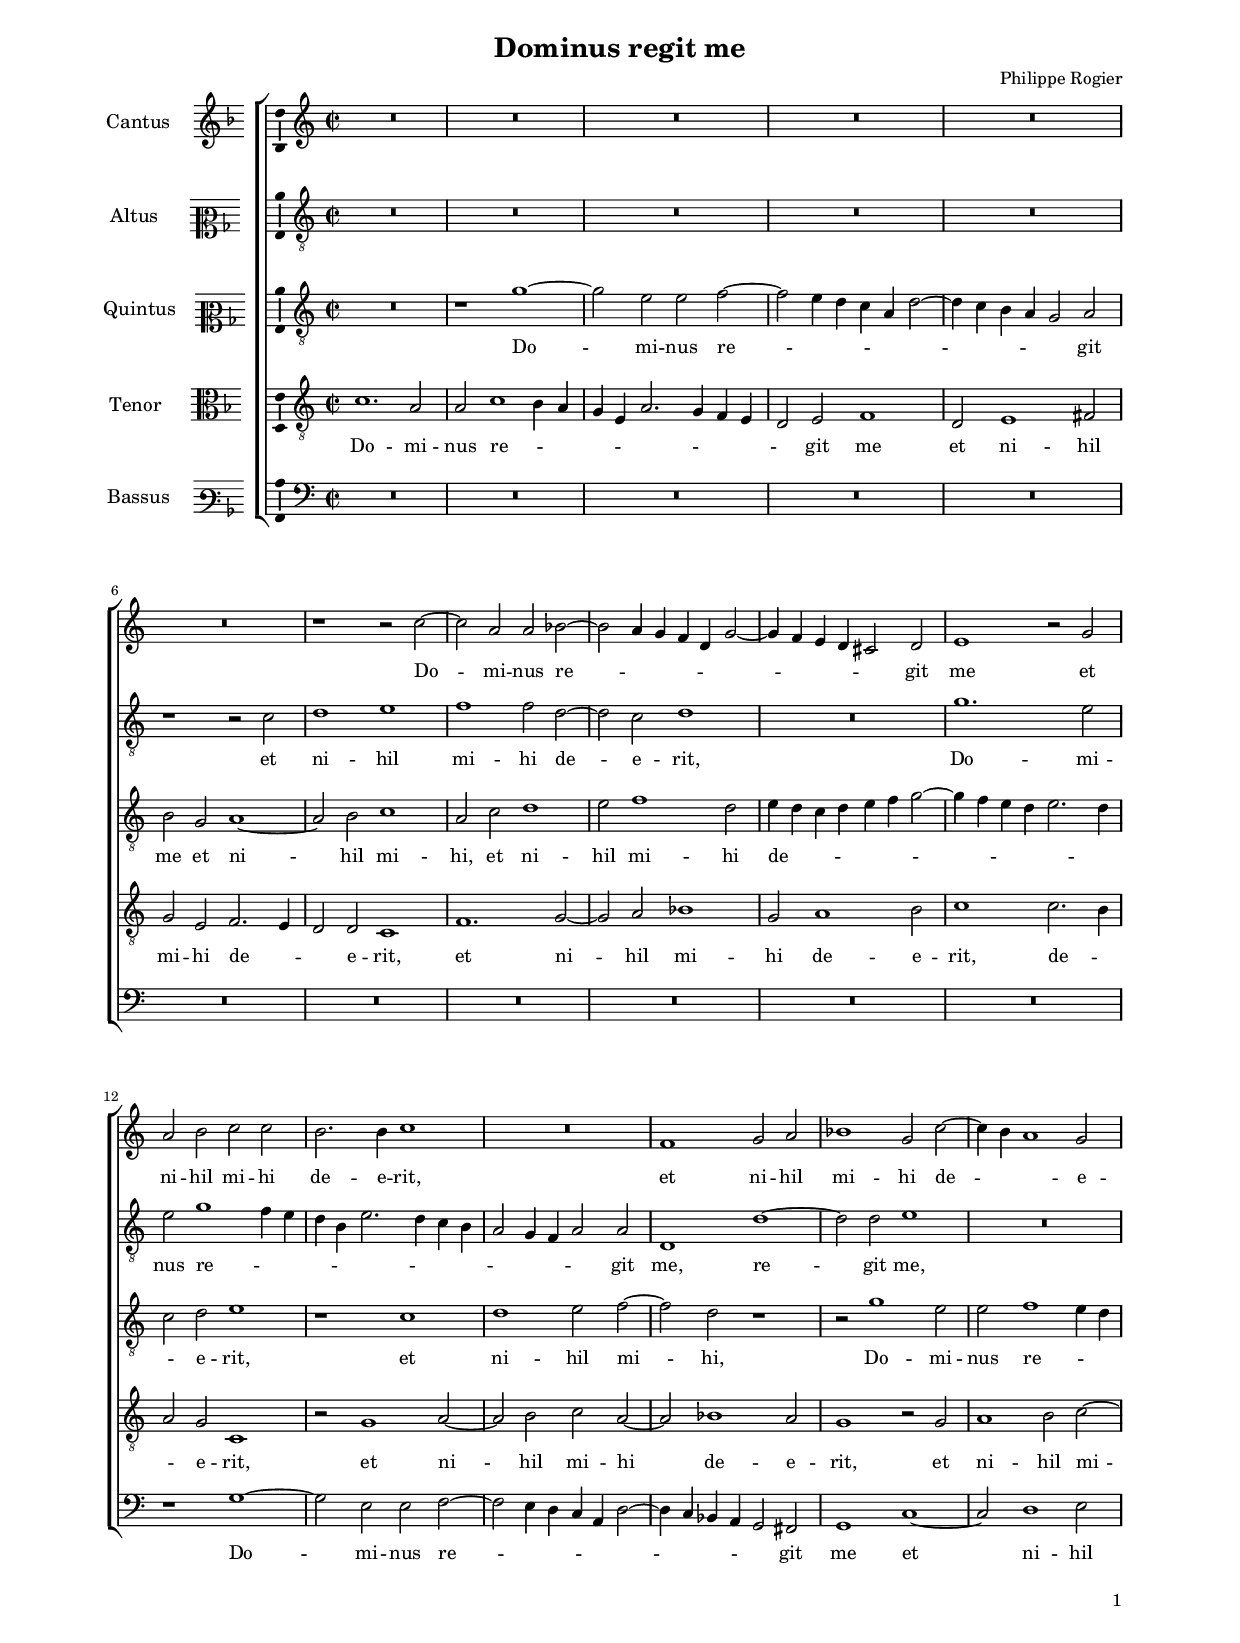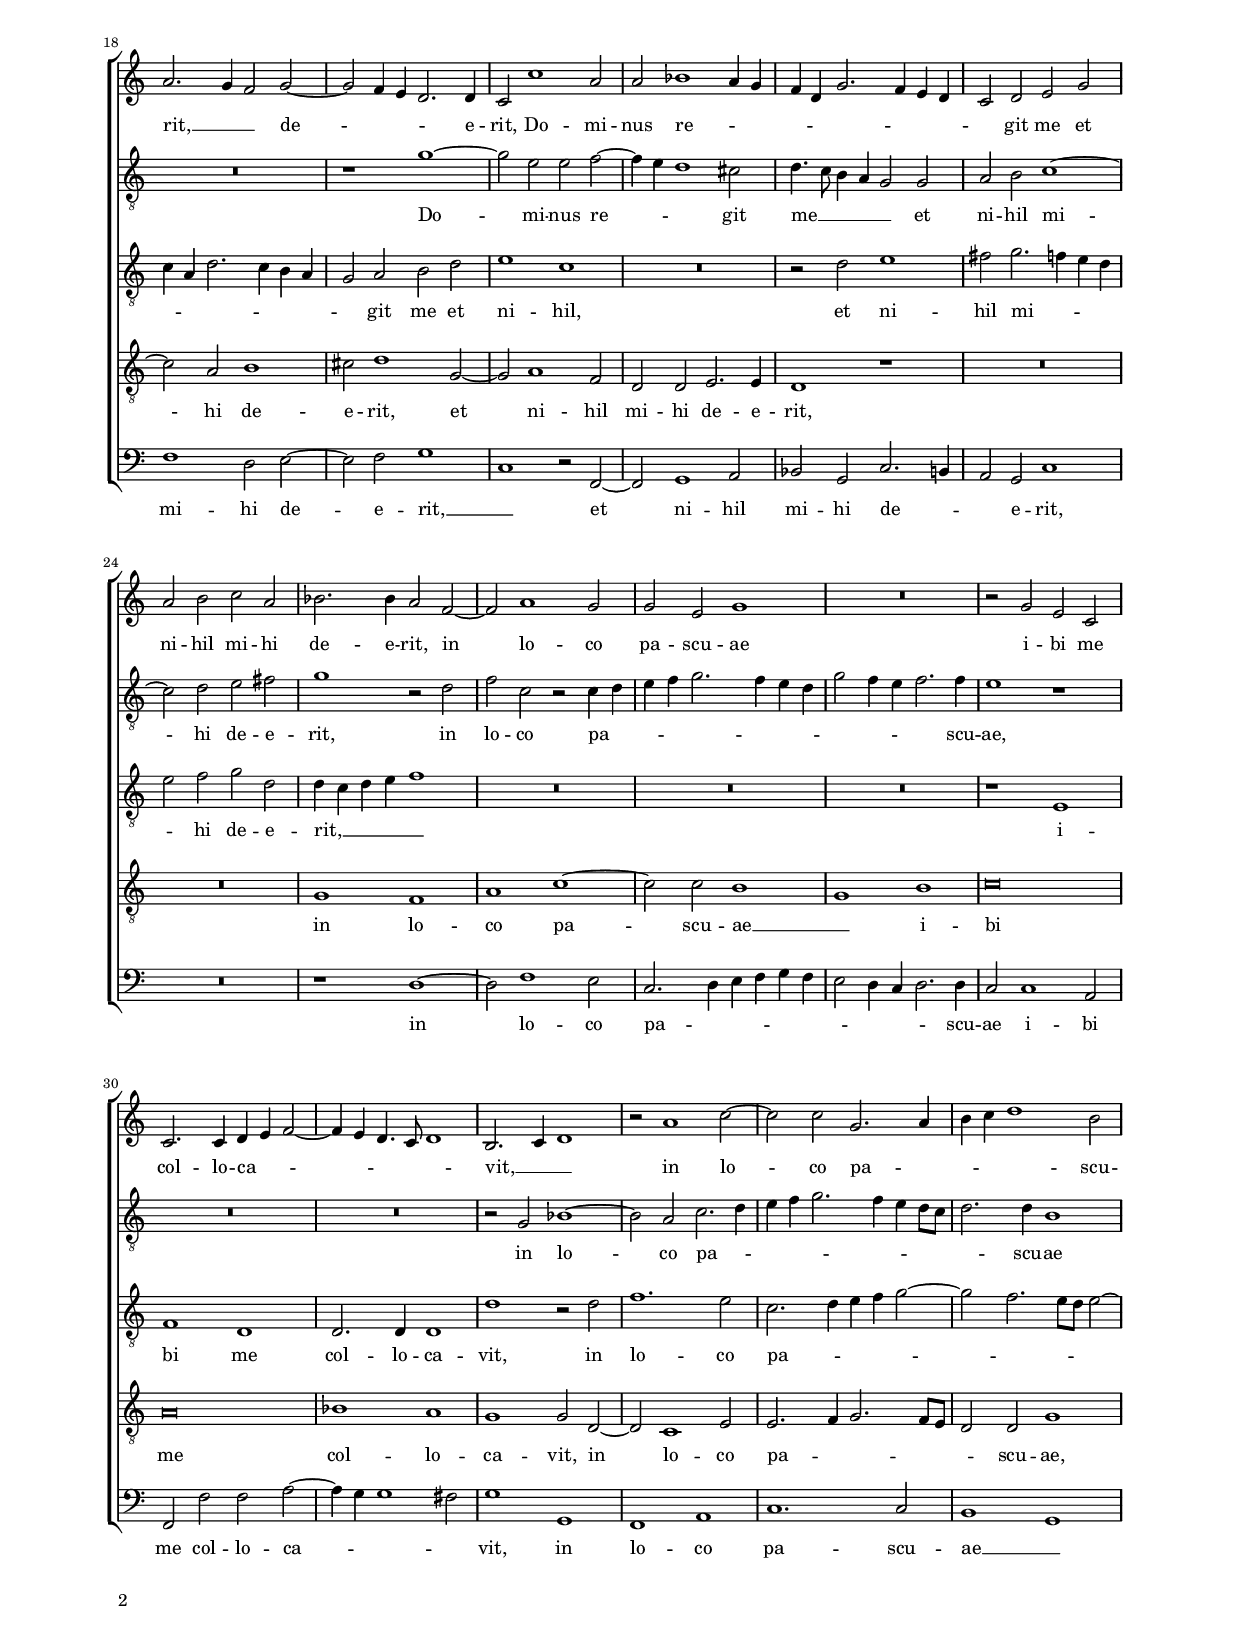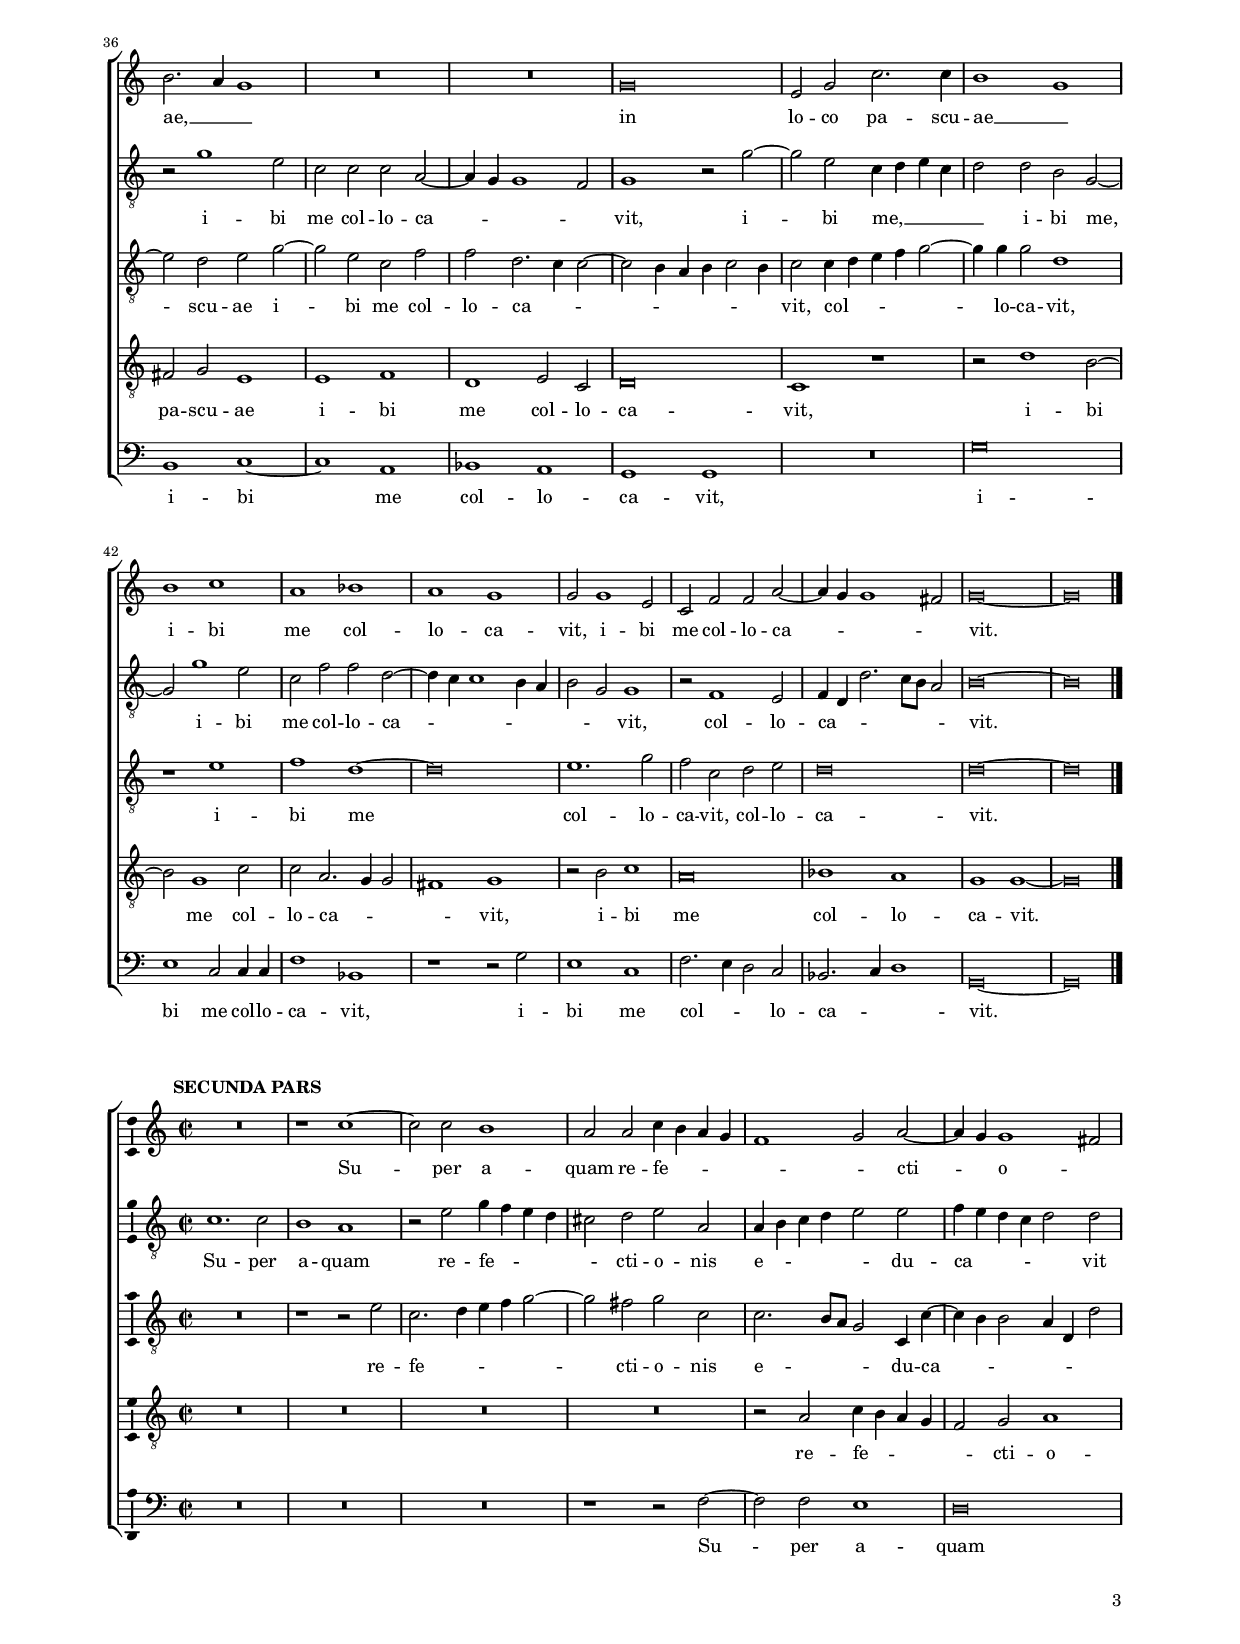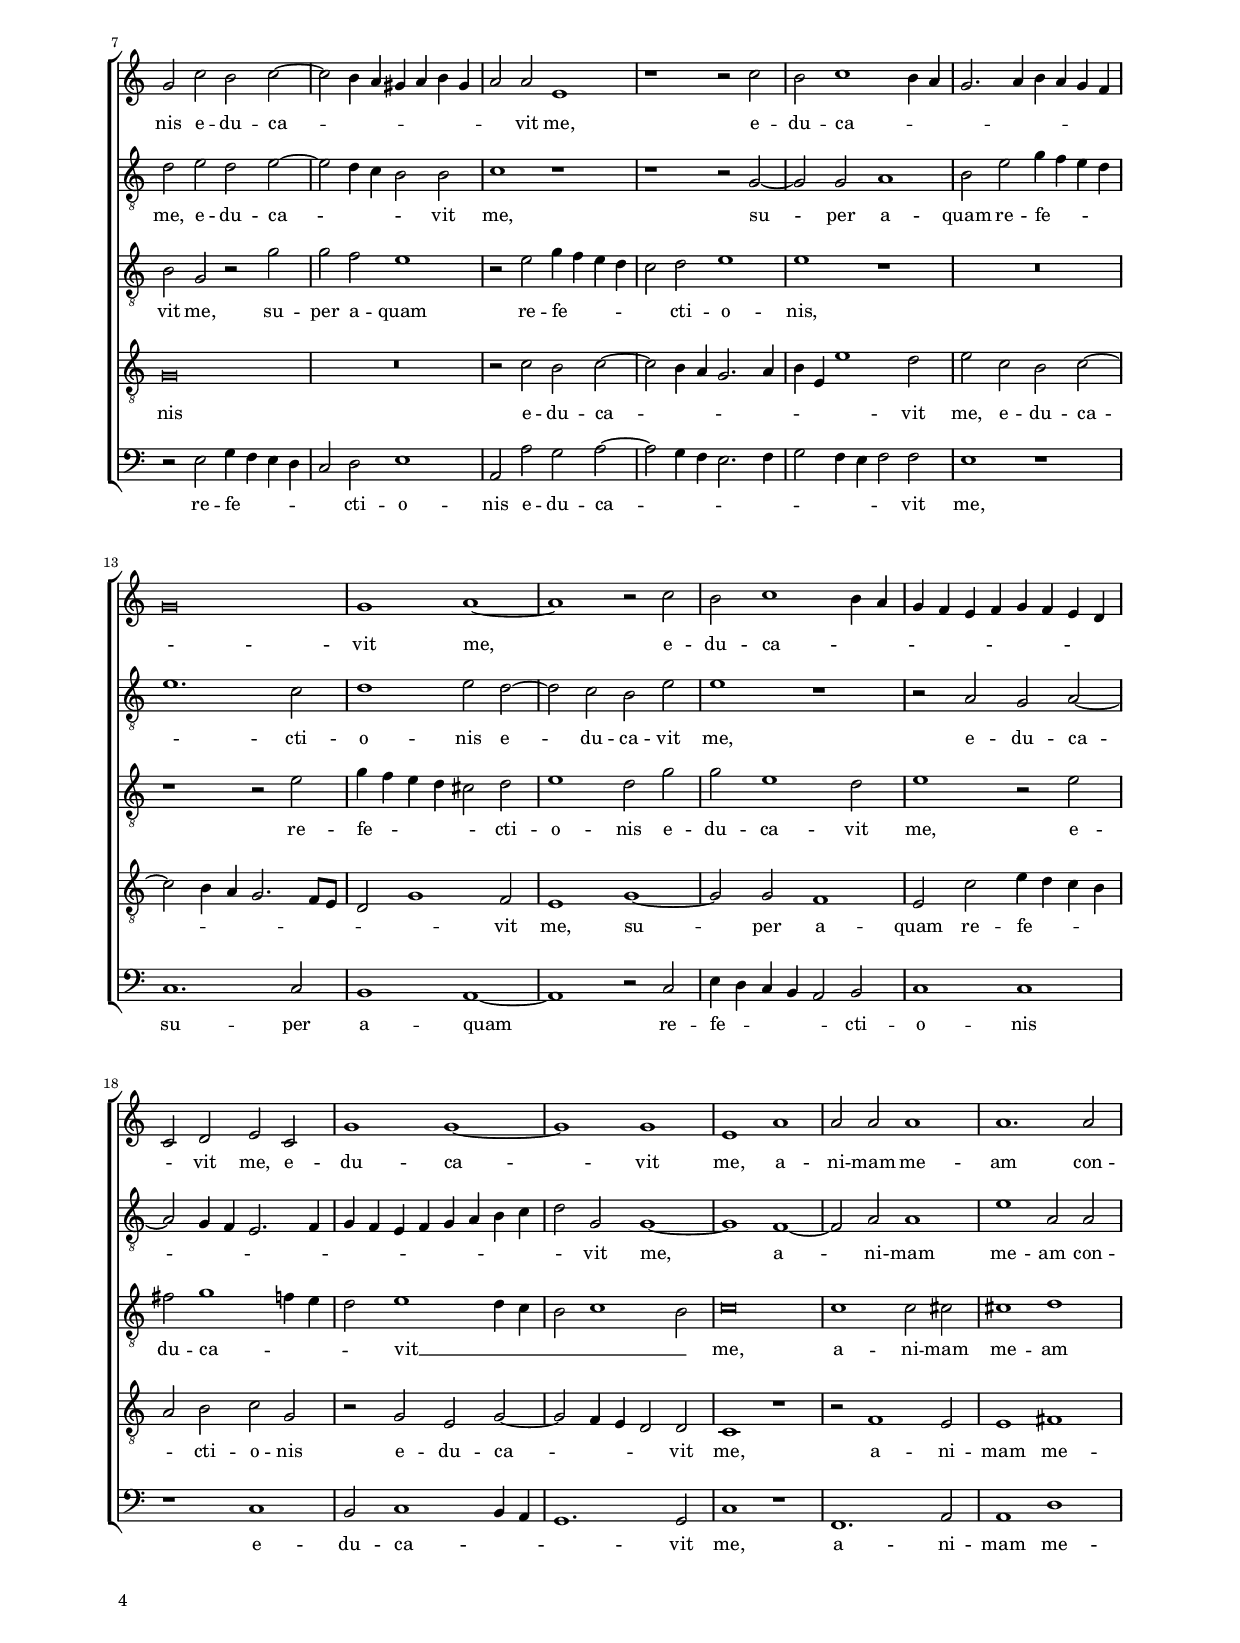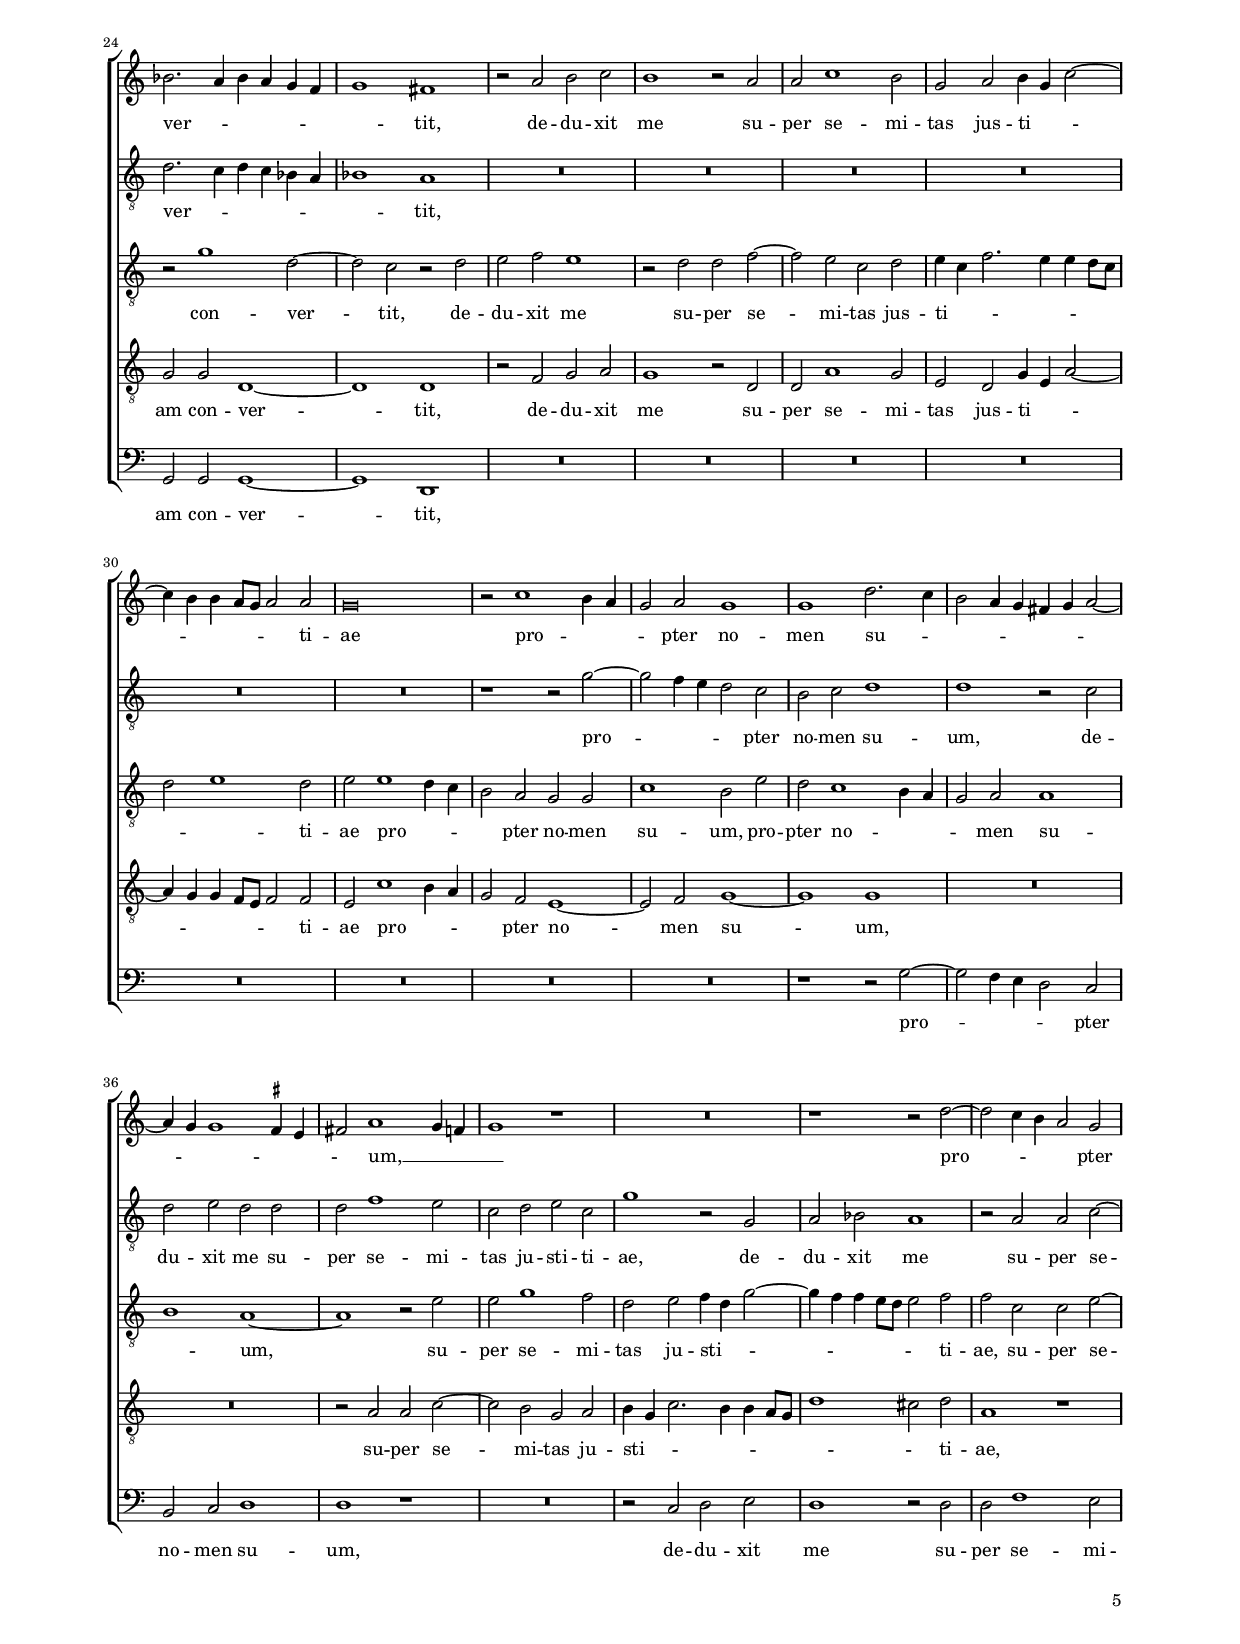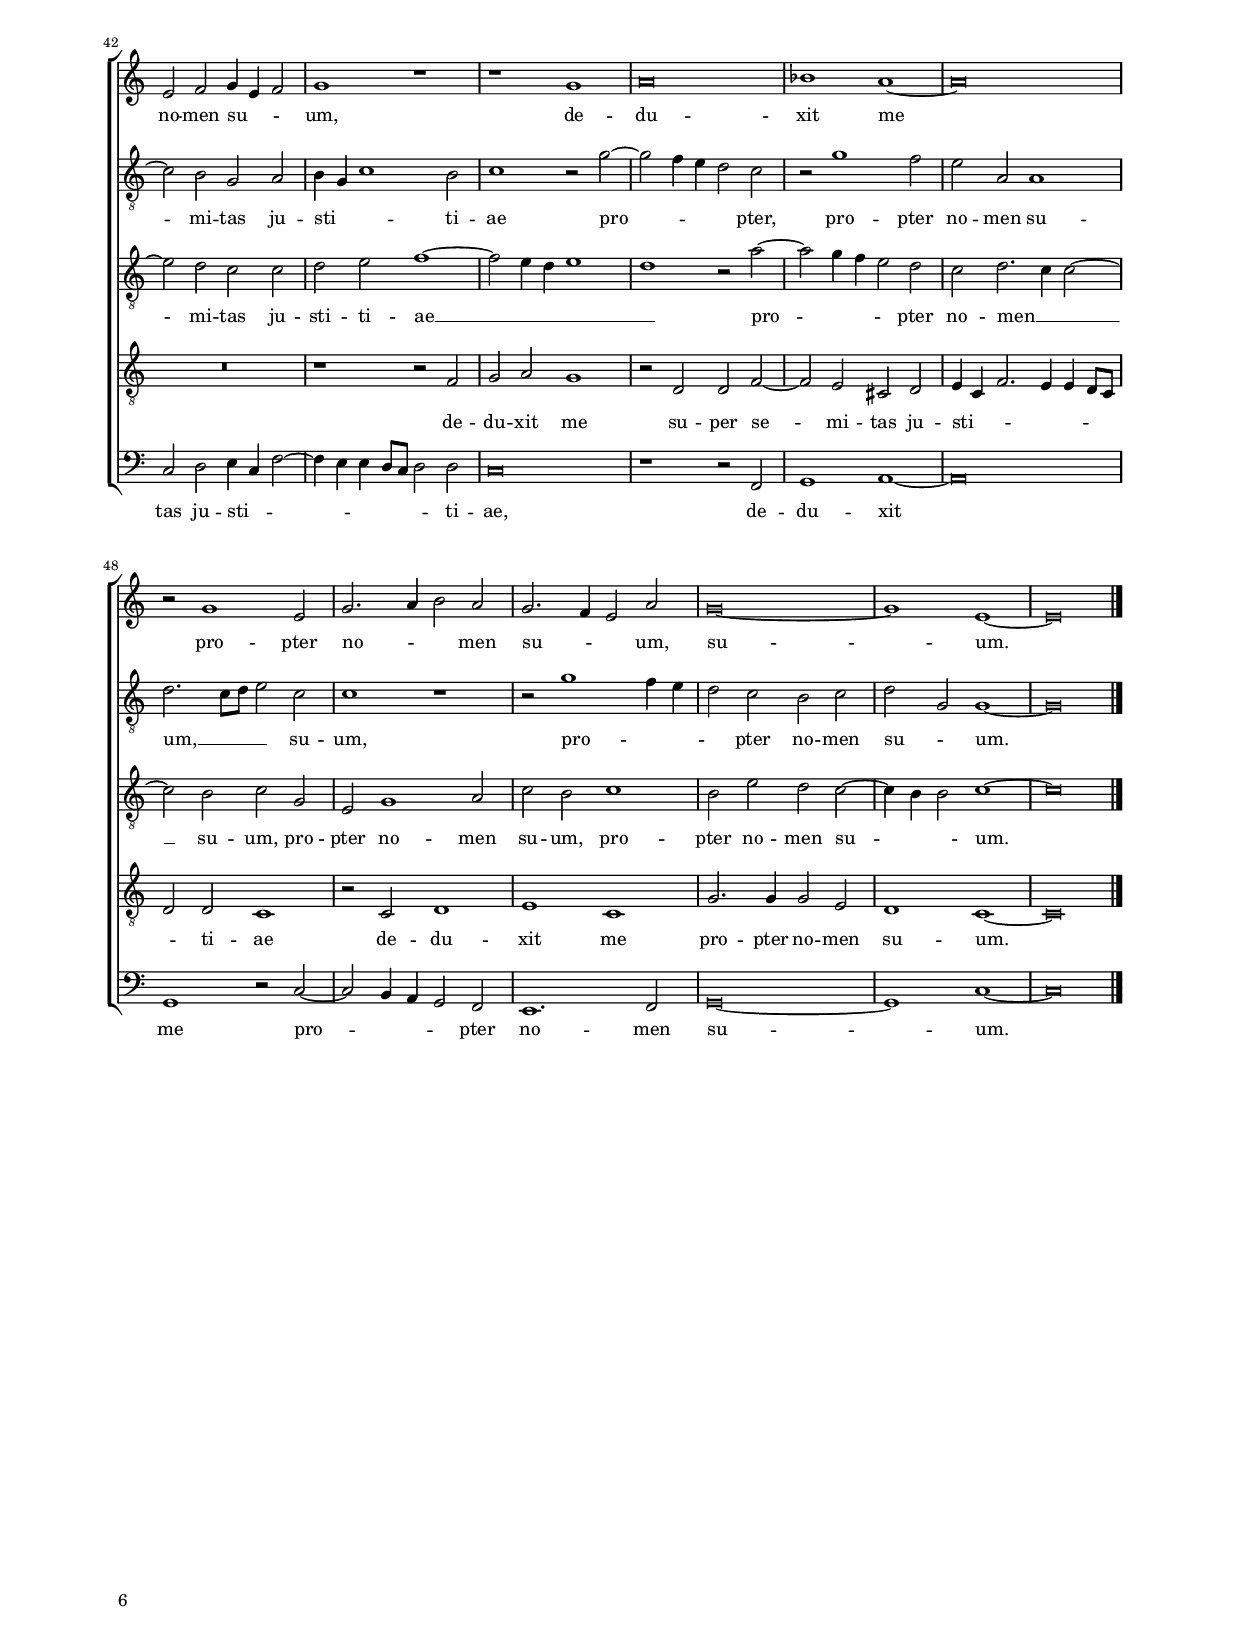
\header
{
  title="Dominus regit me"
  composer="Philippe Rogier"
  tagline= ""
}

\version "2.22.2"
\language deutsch
#(set-global-staff-size 15)
% #(set-default-paper-size "letter")
#(ly:set-option 'point-and-click #f)

	
	ficta = { \once \set suggestAccidentals = ##t }
	
	forget = #(define-music-function (music) (ly:music?) #{
		\accidentalStyle forget
		$music
		\accidentalStyle default
		#})
	
	   

\paper
	{
	top-margin = 1.8 \cm
	bottom-margin = 1.2 \cm
	left-margin = 2 \cm
	right-margin = 2 \cm
	ragged-bottom = ##f
	ragged-last-bottom = ##t
	print-page-number = ##f
	score-system-spacing = #'((basic-distance . 16) (minimum-distance . 14) (padding . 5) (strechability . 150))
	system-system-spacing = #'((basic-distance . 16) (minimum-distance . 14) (padding . 5) (strechability . 150))
    oddFooterMarkup=\markup   \fill-line { "" \fromproperty #'page:page-number-string }
    evenFooterMarkup=\markup  \fill-line { \fromproperty #'page:page-number-string "" }
    last-bottom-spacing = #'((basic-distance . 12) (minimum-distance . 7) (padding . 4))
%	systems-per-page = 3
%	page-count = 6
%	min-systems-per-page = 3
	}

global = {
    % \set Staff.autoBeaming = ##f
	\key f \major
	\time 2/2 \set Score.measureLength = #(ly:make-moment 2/1)
    \set Score.tempoHideNote = ##t
    \tempo 2 = 90
    \skip 1*2*49 \bar "|."
	}
	

incipitcantus = \markup { \score {
	{
	\set Staff.instrumentName = \markup { \fontsize #1 "Cantus" }
	\key f \major
	\clef violin
	s4 \bar ""
	}
	\layout  {
	raggedright = ##t
	indent = 1.8 \cm
	line-width = 2.5 \cm
	\context { \Staff \remove Time_signature_engraver }
	\override Staff.Clef.Y-extent = #'(0 . 0)
	}} \hspace #1 }
      
      
incipitaltus = \markup { \score {
	{
	\set Staff.instrumentName = \markup { \fontsize #1 "Altus" }
	\key f \major
	\clef mezzosoprano
	s4 \bar ""
	}
	\layout  {
	raggedright = ##t
	indent = 1.8 \cm
	line-width = 2.5 \cm
	\context { \Staff \remove Time_signature_engraver }
	\override Staff.Clef.Y-extent = #'(0 . 0)
	}} \hspace #1 }
      
      
incipitquintus = \markup { \score {
	{
	\set Staff.instrumentName = \markup { \fontsize #1 "Quintus" }
	\key f \major
	\clef mezzosoprano
	s4 \bar ""
	}
	\layout  {
	raggedright = ##t
	indent = 1.8 \cm
	line-width = 2.5 \cm
	\context { \Staff \remove Time_signature_engraver }
	\override Staff.Clef.Y-extent = #'(0 . 0)
	}} \hspace #1 }


incipittenor = \markup { \score {
	{
	\set Staff.instrumentName = \markup { \fontsize #1 "Tenor" }
	\key f \major
	\clef alto
	s4 \bar ""
	}
	\layout  {
	raggedright = ##t
	indent = 1.8 \cm
	line-width = 2.5 \cm
	\context { \Staff \remove Time_signature_engraver }
	\override Staff.Clef.Y-extent = #'(0 . 0)
	}} \hspace #1 }
      
      
incipitbassus = \markup { \score {
	{
	\set Staff.instrumentName = \markup { \fontsize #1 "Bassus" }
	\key f \major
	\clef varbaritone
	s4 \bar ""
	}
	\layout  {
	raggedright = ##t
	indent = 1.8 \cm
	line-width = 2.5 \cm
	\context { \Staff \remove Time_signature_engraver }
	\override Staff.Clef.Y-extent = #'(0 . 0)
	}} \hspace #1 }


cantus =  \relative c''
	{
	R\breve
	R\breve
	R\breve
	R\breve
%5
	R\breve |
	R\breve
	r1 r2 f~
	f2 d d es~
	es2 d4 c b g c2~
%10
	c4 b a g fis2 g |
	a1 r2 c
	d2 e f f
	e2. e4 f1
	R\breve
%15
	b,1 c2 d |
	es1 c2 f~
	f4 e d1 c2
	d2. c4 b2 c~
	c2 b4 a g2. g4
%20
	f2 f'1 d2 |
	d2 es1 d4 c
	b4 g c2. b4 a g
	f2 g a c
	d2 e f d
%25
	es2. es4 d2 b~ |
	b2 d1 c2
	c2 a c1
	R\breve
	r2 c a f
%30
	f2. f4 g a b2~ |
	b4 a g4. f8 g1
	e2. f4 g1
	r2 d'1 f2~
	f2 f c2. d4
%35
	e4 f g1 e2 |
	e2. d4 c1
	R\breve
	R\breve
	c\breve
%40
	a2 c f2. f4 |
	e1 c
	e1 f
	d1 es
	d1 c
%45
	c2 c1 a2 |
	f2 b b d~
	d4 c c1 h2
	c\breve~
	c\breve |
	}


altus =  \relative c'
	{
	R\breve
	R\breve
	R\breve
	R\breve
%5
	R\breve |
	r1 r2 f
	g1 a
	b1 b2 g~
	g2 f g1
%10
	R\breve |
	c1. a2
	a2 c1 b4 a
	g4 e a2. g4 f e
	d2 c4 b d2 d
%15
	g,1 g'~ |
	g2 g a1
	R\breve
	R\breve
	r1 c~
%20
	c2 a a b~ |
	b4 a g1 fis2
	g4. f8 e4 d c2 c
	d2 e f1~
	f2 g a h
%25
	c1 r2 g |
	b2 f r f4 g
	a4 b c2. b4 a g
	c2 b4 a b2. b4
	a1 r
%30
	R\breve |
	R\breve
	r2 c, es1~
	es2 d f2. g4
	a4 b c2. b4 a g8 f
%35
	g2. g4 e1 |
	r2 c'1 a2
	f2 f f d~
	d4 c c1 b2
	c1 r2 c'~
%40
	c2 a f4 g a f |
	g2 g e c~
	c2 c'1 a2
	f2 b b g~
	g4 f f1 e4 d
%45
	e2 c c1 |
	r2 b1 a2
	b4 g g'2. f8 e d2
	e\breve~
	e\breve |
	}


quintus =  \relative c'
	{
	R\breve
	r1 c'~
	c2 a a b~
	b2 a4 g f d g2~
%5
	g4 f e d c2 d |
	e2 c d1~
	d2 e f1
	d2 f g1
	a2 b1 g2
%10
	a4 g f g a b c2~ |
	c4 b a g a2. g4
	f2 g a1
	r1 f
	g1 a2 b~
%15
	b2 g r1 |
	r2 c1 a2
	a2 b1 a4 g
	f4 d g2. f4 e d
	c2 d e g
%20
	a1 f |
	R\breve
	r2 g a1
	h2 c2. b4 a g
	a2 b c g
%25
	g4 f g a b1 |
	R\breve
	R\breve
	R\breve
	r1 a,
%30
	b1 g |
	g2. g4 g1
	g'1 r2 g
	b1. a2
	f2. g4 a b c2~
%35
	c2 b2. a8 g a2~ |
	a2 g2 a c~
	c2 a2 f b
	b2 g2. f4 f2~
	f2 e4 d e4 f2 e4
%40
	f2 f4 g a b c2~ |
	c4 c c2 g1
	r1 a
	b1 g~
	g\breve
%45
	a1. c2 |
	b2 f g a
	g\breve
	g\breve~
	g\breve |
	}


tenor  =  \relative c'
	{
	f1. d2
	d2 f1 e4 d
	c4 a d2. c4 b a
	g2 a b1
%5
	g2 a1 h2 |
	c2 a b2. a4
	g2 g f1
	b1. c2~
	c2 d es1
%10
	c2 d1 e2 |
	f1 f2. e4
	d2 c f,1
	r2 c'1 d2~
	d2 e f d~
%15
	d2 es1 d2 |
	c1 r2 c
	d1 e2 f~
	f2 d e1
	fis2 g1 c,2~
%20
	c2 d1 b2 |
	g2 g a2. a4
	g1 r
	R\breve
	R\breve
%25
	c1 b |
	d1 f~
	f2 f e1
	c1 e
	f\breve
%30
	d\breve |
	es1 d
	c1 c2 g~
	g2 f1 a2
	a2. b4 c2. b8 a
%35
	g2 g c1 |
	h2 c a1
	a1 b
	g1 a2 f
	g\breve
%40
	f1 r |
	r2 g'1 e2~
	e2 c1 f2
	f2 d2. c4 c2
	h1 c
%45
	r2 e f1 |
	d\breve
	es1 d
	c1 c~
	c\breve |
	}


bassus  =  \relative c
	{
	R\breve
	R\breve
	R\breve
	R\breve
%5
	R\breve |
	R\breve
	R\breve
	R\breve
	R\breve
%10
	R\breve |
	R\breve
	r1 c'~
	c2 a a b~
	b2 a4 g f d g2~
%15
	g4 f es d c2 h |
	c1 f~
	f2 g1 a2
	b1 g2 a~
	a2 b c1
%20
	f,1 r2 b,~ |
	b2 c1 d2
	es2 c f2. e4
	d2 c f1
	R\breve
%25
	r1 g~ |
	g2 b1 a2
	f2. g4 a b c b
	a2 g4 f g2. g4
	f2 f1 d2
%30
	b2 b' b d~ |
	d4 c c1 h2
	c1 c,
	b1 d
	f1. f2
%35
	e1 c |
	e1 f~
	f1 d
	es1 d
	c1 c
%40
	R\breve |
	c'\breve
	a1 f2 f4 f
	b1 es,
	r1 r2 c'
%45
	a1 f |
	b2. a4 g2 f
	es2. f4 g1
	c,\breve~
	c\breve |
	}


lyricscantus = \lyricmode {
	Do -- mi -- nus re -- _ _ _ _ _ _ _ _ _ git me
    et ni -- hil mi -- hi de -- e -- rit,
    et ni -- hil mi -- hi de -- _ _ e -- rit, __ _ _
    de -- _ _ _ e -- rit,
    Do -- mi -- nus re -- _ _ _ _ _ _ _ _ _ git me
    et ni -- hil mi -- hi de -- e -- rit,
    in lo -- co pa -- scu -- ae
    i -- bi me col -- lo -- ca -- _ _ _ _ _ _ vit, __ _ _
    in lo -- co pa -- _ _ _ _ scu -- ae, __ _ _
    in lo -- co pa -- scu -- ae __ _
    i -- bi me col -- lo -- ca -- vit,
    i -- bi me col -- lo -- ca -- _ _ _ vit.
	}


lyricsaltus = \lyricmode {
	et ni -- hil mi -- hi de -- e -- rit,
    Do -- mi -- nus re -- _ _ _ _ _ _ _ _ _ _ _ _ git me,
    re -- git me,
    Do -- mi -- nus re -- _ _ git me __ _ _ _ _ 
    et ni -- hil mi -- hi de -- e -- rit,
    in lo -- co pa -- _ _ _ _ _ _ _ _ _ _ _ scu -- ae,
    in lo -- co pa -- _ _ _ _ _ _ _ _ _ scu -- ae
    i -- bi me col -- lo -- ca -- _ _ _ vit,
    i -- bi me, __ _ _ _ _ 
    i -- bi me,
    i -- bi me col -- lo -- ca -- _ _ _ _ _ _ vit,
    col -- lo -- ca -- _ _ _ _ _ vit.
	}


lyricsquintus = \lyricmode {
	Do -- mi -- nus re -- _ _ _ _ _ _ _ _ _ git me
    et ni -- hil mi -- hi,
    et ni -- hil mi -- hi de -- _ _ _ _ _ _ _ _ _ _ _ _ e -- rit,
    et ni -- hil mi -- hi,
    Do -- mi -- nus re -- _ _ _ _ _ _ _ _ _ git me
    et ni -- hil,
    et ni -- hil mi -- _ _ _ _ hi de -- e -- rit, __ _ _ _ _
    i -- bi me col -- lo -- ca -- vit,
    in lo -- co pa -- _ _ _ _ _ _ _ _ scu -- ae
    i -- bi me col -- lo -- ca -- _ _ _ _ _ _ _ vit,
    col -- _ _ _ _ lo -- ca -- vit,
    i -- bi me col -- lo -- ca -- vit,
    col -- lo -- ca -- vit.
	}


lyricstenor = \lyricmode {
	Do -- mi -- nus re -- _ _ _ _ _ _ _ _ _ git me
    et ni -- hil mi -- hi de -- _ _ e -- rit,
    et ni -- hil mi -- hi de -- e -- rit,
    de -- _ _ e -- rit,
    et ni -- hil mi -- hi de -- e -- rit,
    et ni -- hil mi -- hi de -- e -- rit,
    et ni -- hil mi -- hi de -- e -- rit,
    in lo -- co pa -- scu -- ae __ _ 
    i -- bi me col -- lo -- ca -- vit,
    in lo -- co pa -- _ _ _ _ _ scu -- ae,
    pa -- scu -- ae
    i -- bi me col -- lo -- ca -- vit,
    i -- bi me col -- lo -- ca -- _ _ _ vit,
    i -- bi me col -- lo -- ca -- vit.
	}


lyricsbassus = \lyricmode {
	Do -- mi -- nus re -- _ _ _ _ _ _ _ _ _ git me
    et ni -- hil mi -- hi de -- e -- rit, __ _
    et ni -- hil mi -- hi de -- _ _ e -- rit,
    in lo -- co pa -- _ _ _ _ _ _ _ _ _ scu -- ae
    i -- bi me col -- lo -- ca -- _ _ _ vit,
    in lo -- co pa -- scu -- ae __ _
    i -- bi me col -- lo -- ca -- vit,
    i -- bi me col -- lo -- ca -- vit,
    i -- bi me col -- _ _ lo -- ca -- _ _ vit.
	}


\score
{  
	\transpose c g, {
	\new ChoirStaff \with { \override StaffGrouper.staff-staff-spacing.basic-distance = #12 }
	<<

	\new Staff << \global
	\new Voice="v1" {
		\set Staff.instrumentName=\incipitcantus
		\set Staff.midiInstrument = "reed organ"
		\clef violin
		\cantus }
	\new Lyrics \lyricsto "v1" {\lyricscantus }
	>>


	\new Staff << \global
	\new Voice="v2" {
		\set Staff.instrumentName=\incipitaltus
		\set Staff.midiInstrument = "reed organ"
        \clef "G_8" % violin
		\altus}
	\new Lyrics \lyricsto "v2" {\lyricsaltus }
	>>    
    

	\new Staff << \global
	\new Voice="v5" {
		\set Staff.instrumentName=\incipitquintus
		\set Staff.midiInstrument = "reed organ"
        \clef "G_8" % violin
		\quintus}
	\new Lyrics \lyricsto "v5" {\lyricsquintus }
	>>


	\new Staff << \global
	\new Voice="v3" {
		\set Staff.instrumentName=\incipittenor
		\set Staff.midiInstrument = "reed organ"
		\clef "G_8"
		\tenor }
	\new Lyrics \lyricsto "v3" {\lyricstenor }
	>>


	\new Staff << \global
	\new Voice="v4" {
		\set Staff.instrumentName=\incipitbassus
		\set Staff.midiInstrument = "reed organ"
		\clef bass
		\bassus }
	\new Lyrics \lyricsto "v4" {\lyricsbassus}
	>>

	>>
	} % transpose

	\layout
	{
	indent = 2.5 \cm
	\context { \Staff \override TimeSignature.break-visibility = #end-of-line-invisible }
	\context { \Lyrics \override VerticalAxisGroup.nonstaff-relatedstaff-spacing.padding = #1.4 }
%	\context { \Lyrics \override LyricText.font-size = #1 }
	\context { \Staff \consists "Ambitus_engraver" }
	\context { \Score \override BarNumber.padding = #2 }
	\context { \Voice \override NoteHead.style = #'baroque }
	}


\midi
	{
	}

}

%%%%%%%%%%%%%%%%%%%%  SECUNDA PARS %%%%%%%%%%%%%%%%%%%%


global = {
	\key f \major
	\time 2/2 \set Score.measureLength = #(ly:make-moment 2/1)
    \set Score.tempoHideNote = ##t
    \tempo 2 = 90
    \skip 1*2*53 \bar "|."
	}


cantus  =  \relative c''
	{
	R\breve
	r1 f~
	f2 f e1
	d2 d f4 e d c
%5
	b1 c2 d~ |
	d4 c c1 h2
	c2 f e f~
	f2 e4 d cis4 d e cis
	d2 d a1
%10
	r1 r2 f' |
	e2 f1 e4 d
	c2. d4 e d c b
	c\breve
	c1 d~
%15
	d1 r2 f |
	e2 f1 e4 d
	c4 b a b c b a g
	f2 g a f
	c'1 c~
%20
	c1 c |
	a1 d
	d2 d d1
	d1. d2
	es2. d4 es4 d c b
%25
	c1 h |
	r2 d e f
	e1 r2 d
	d2 f1 e2
	c2 d e4 c f2~
%30
	f4 e e d8 c d2 d |
	c\breve
	r2 f1 e4 d
	c2 d c1
	c1 g'2. f4
%35
	e2 d4 c h4 c d2~ |
	d4 c c1 \ficta h4 a
	h2 d1 c4 b
	c1 r
	R\breve
%40
	r1 r2 g'~ |
	g2 f4 e d2 c
	a2 b c4 a b2
	c1 r
	r1 c
%45
	d\breve |
	es1 d~
	d\breve
	r2 c1 a2
	c2. d4 e2 d
%50
	c2. b4 a2 d |
	c\breve~
	c1 a~
	a\breve |
	}

altus  =  \relative c'
	{
	f1. f2
	e1 d
	r2 a' c4 b a g
	fis2 g a d,
%5
	d4 e f g a2 a |
	b4 a g f g2 g
	g2 a g a~
	a2 g4 f e2 e
	f1 r
%10
	r1 r2 c~ |
	c2 c d1
	e2 a c4 b a g
	a1. f2
	g1 a2 g~
%15
	g2 f e a |
	a1 r
	r2 d, c d~
	d2 c4 b a2. b4
	c4 b a b c d e f
%20
	g2 c, c1~ |
	c1 b~
	b2 d d1
	a'1 d,2 d
	g2. f4 g f es d
%25
	es1 d |
	R\breve
	R\breve
	R\breve
	R\breve
%30
	R\breve |
	R\breve
	r1 r2 c'~
	c2 b4 a g2 f
	e2 f g1
%35
	g1 r2 f |
	g2 a g g
	g2 b1 a2
	f2 g a f
	c'1 r2 c,
%40
	d2 es d1 |
	r2 d d f~
	f2 e c d
	e4 c f1 e2
	f1 r2 c'~
%45
	c2 b4 a g2 f |
	r2 c'1 b2
	a2 d, d1
	g2. f8 g a2 f
	f1 r
%50
	r2 c'1 b4 a |
	g2 f e f
	g2 c, c1~
	c\breve |
	}

quintus  =  \relative c'
	{
	R\breve
	r1 r2 a'
    f2. g4 a b c2~
    c2 h c f,
%5
	f2. e8 d c2 f,4 f'~ |
	f4 e e2 d4 g, g'2
	e2 c r c'
	c2 b a1
	r2 a c4 b a g
%10
	f2 g a1 |
	a1 r
	R\breve
	r1 r2 a
	c4 b a g fis2 g
%15
	a1 g2 c |
	c2 a1 g2
	a1 r2 a
	h2 c1 b4 a
	g2 a1 g4 f
%20
	e2 f1 e2 |
	f\breve
	f1 f2 fis
	fis1 g
	r2 c1 g2~
%25
	g2 f r g |
	a2 b a1
	r2 g g b~
	b2 a f g
	a4 f b2. a4 a g8 f
%30
	g2 a1 g2 |
	a2 a1 g4 f
	e2 d c c
	f1 e2 a
	g2 f1 e4 d
%35
	c2 d d1 |
	e1 d~
	d1 r2 a'
	a2 c1 b2
	g2 a b4 g c2~
%40
	c4 b b a8 g a2 b |
	b2 f f a~
	a2 g f f
	g2 a b1~
	b2 a4 g a1
%45
	g1 r2 d'~ |
	d2 c4 b a2 g
	f2 g2. f4 f2~
	f2 e f c
	a2 c1 d2
%50
	f2 e f1 |
	e2 a g f~
	f4 e e2 f1~
	f\breve |
	}

tenor  =  \relative c'
	{
	R\breve
	R\breve
	R\breve
	R\breve
%5
	r2 d f4 e d c |
	b2 c d1
	c\breve
	R\breve
	r2 f e f~
%10
	f2 e4 d c2. d4 |
	e4 a, a'1 g2
	a2 f e f~
	f2 e4 d c2. b8 a
	g2 c1 b2
%15
	a1 c~ |
	c2 c b1
	a2 f' a4 g f e
	d2 e f c
	r2 c a c~
%20
	c2 b4 a g2 g |
	f1 r
	r2 b1 a2
	a1 h
	c2 c g1~
%25
	g1 g |
	r2 b c d
	c1 r2 g
	g2 d'1 c2
	a2 g c4 a d2~
%30
	d4 c c b8 a b2 b |
	a2 f'1 e4 d
	c2 b a1~
	a2 b c1~
	c1 c
%35
	R\breve |
	R\breve
	r2 d d f~
	f2 e c d
	e4 c f2. e4 e d8 c
%40
	g'1 fis2 g |
	d1 r
	R\breve
	r1 r2 b
	c2 d c1
%45
	r2 g g b~ |
	b2 a fis g
	a4 f b2. a4 a g8 f
	g2 g f1
	r2 f g1
%50
	a1 f |
	c'2. c4 c2 a
	g1 f~
	f\breve |
	}

bassus  =  \relative c
	{
	R\breve
	R\breve
	R\breve
	r1 r2 b'~
%5
	b2 b a1 |
	g\breve
	r2 a c4 b a g
	f2 g a1
	d,2 d' c d~
%10
	d2 c4 b a2. b4 |
	c2 b4 a b2 b
	a1 r
	f1. f2
	e1 d~
%15
	d1 r2 f |
	a4 g f e d2 e
	f1 f
	r1 f
	e2 f1 e4 d
%20
	c1. c2 |
	f1 r
	b,1. d2
	d1 g
	c,2 c c1~
%25
	c1 g |
	R\breve
	R\breve
	R\breve
	R\breve
%30
	R\breve |
	R\breve
	R\breve
	R\breve
	r1 r2 c'~
%35
	c2 b4 a g2 f |
	e2 f g1
	g1 r
	R\breve
	r2 f g a
%40
	g1 r2 g |
	g2 b1 a2
	f2 g a4 f b2~
	b4 a a g8 f g2 g
	f\breve
%45
	r1 r2 b, |
	c1 d~
	d\breve
	c1 r2 f~
	f2 e4 d c2 b
%50
	a1. b2 |
	c\breve~
	c1 f~
	f\breve |
	}


lyricscantus = \lyricmode {
	Su -- per a -- quam re -- fe -- _ _ _ _ _ cti -- _ o -- _ nis e -- du -- ca -- _ _ _ _ _ _ _ vit me,
    e -- du -- ca -- _ _ _ _ _ _ _ _ _ vit me,
    e -- du -- ca -- _ _ _ _ _ _ _ _ _ _ _ vit me,
    e -- du -- ca -- vit me,
    a -- ni -- mam me -- am con -- ver -- _ _ _ _ _ _ tit,
    de -- du -- xit me su -- per se -- mi -- tas jus -- ti -- _ _ _ _ _ _ _ ti -- ae
    pro -- _ _ _ pter no -- men su -- _ _ _ _ _ _ _ _ _ _ _ _ um, __ _ _ _
    pro -- _ _ _ pter no -- men su -- _ _ um,
    de -- du -- xit me pro -- pter no -- _ _ men su -- _ _ um,
    su -- um.
	}

lyricsaltus = \lyricmode {
	Su -- per a -- quam re -- fe -- _ _ _ _ cti -- o -- nis e -- _ _ _ _ du -- ca -- _ _ _ _ vit me,
    e -- du -- ca -- _ _ _ vit me,
    su -- per a -- quam re -- fe -- _ _ _ _ cti -- o -- nis
    e -- du -- ca -- vit me,
    e -- du -- ca -- _ _ _ _ _ _ _ _ _ _ _ _ _ vit me,
    a -- ni -- mam me -- am con -- ver -- _ _ _ _ _ _ tit,
    pro -- _ _ _ pter no -- men su -- um,
    de -- du -- xit me su -- per se -- mi -- tas ju -- sti -- ti -- ae,
    de -- du -- xit me su -- per se -- mi -- tas ju -- sti -- _ _ ti -- ae
    pro -- _ _ _ pter,
    pro -- pter no -- men su -- um, __ _ _ _
    su -- um,
    pro -- _ _ _ pter no -- men su -- _ um.
	}    

lyricsquintus = \lyricmode {
	re -- fe -- _ _ _ _ cti -- o -- nis e -- _ _ _ du -- ca -- _ _ _ _ _ vit me,
    su -- per a -- quam re -- fe -- _ _ _ _ cti -- o -- nis,
    re -- fe -- _ _ _ _ cti -- o -- nis e -- du -- ca -- vit me,
    e -- du -- ca -- _ _ _ vit __ _ _ _ _ _ me,
    a -- ni -- mam me -- am con -- ver -- tit,
    de -- du -- xit me su -- per se -- mi -- tas jus -- ti -- _ _ _ _ _ _ _ _ ti -- ae
    pro -- _ _ _ pter no -- men su -- um,
    pro -- pter no -- _ _ _ men su -- _ um,
    su -- per se -- mi -- tas ju -- sti -- _ _ _ _ _ _ _ ti -- ae,
    su -- per se -- mi -- tas ju -- sti -- ti -- ae __ _ _ _ _
    pro -- _ _ _ pter no -- men __ _ _ su -- um,
    pro -- pter no -- men su -- um,
    pro -- pter no -- men su -- _ _ um.
	}

lyricstenor = \lyricmode {
	re -- fe -- _ _ _ _ cti -- o -- nis e -- du -- ca -- _ _ _ _ _ _ _ vit me,
    e -- du -- ca -- _ _ _ _ _ _ _ vit me,
    su -- per a -- quam re -- fe -- _ _ _ _ cti -- o -- nis e -- du -- ca -- _ _ _ vit me,
    a -- ni -- mam me -- am con -- ver -- tit,
    de -- du -- xit me su -- per se -- mi -- tas jus -- ti -- _ _ _ _ _ _ _ ti -- ae
    pro -- _ _ _ pter no -- men su -- um,
    su -- per se -- mi -- tas ju -- sti -- _ _ _ _ _ _ _ _ ti -- ae,
    de -- du -- xit me
    su -- per se -- mi -- tas ju -- sti -- _ _ _ _ _ _ _ ti -- ae
    de -- du -- xit me pro -- pter no -- men su -- um.
	}

lyricsbassus = \lyricmode {
	Su -- per a -- quam re -- fe -- _ _ _ _ cti -- o -- nis e -- du -- ca -- _ _ _ _ _ _ _ _ vit me,
    su -- per a -- quam re -- fe -- _ _ _ _ cti -- o -- nis e -- du -- ca -- _ _ _ vit me,
    a -- ni -- mam me -- am con -- ver -- tit,
    pro -- _ _ _ pter no -- men su -- um,
    de -- du -- xit me su -- per se -- mi -- tas ju -- sti -- _ _ _ _ _ _ _ ti -- ae,
    de -- du -- xit me
    pro -- _ _ _ pter no -- men su -- um.
	}


\score
	{  
	\transpose c g, {
	\new ChoirStaff \with { \override StaffGrouper.staff-staff-spacing.basic-distance = #12 }
	<<

	\new Staff <<\global
	\new Voice="v1" {
	  %\set Staff.instrumentName=Cantus
      %\set Staff.instrumentName=\incipitcantus
		\set Staff.midiInstrument = "reed organ"
		\clef violin
		\cantus }
	\new Lyrics \lyricsto "v1" {\lyricscantus }
	>>


	\new Staff << \global
	\new Voice="v2" {
	  %\set Staff.instrumentName=Altus
      %\set Staff.instrumentName=\incipitaltus
		\set Staff.midiInstrument = "reed organ"
		\clef "G_8" % violin
		\altus}
	\new Lyrics \lyricsto "v2" {\lyricsaltus }
	>>


	\new Staff << \global
	\new Voice="v5" {
	  %\set Staff.instrumentName=Quintus
      %\set Staff.instrumentName=\incipitquintus
		\set Staff.midiInstrument = "reed organ"
        \clef "G_8" % violin
		\quintus}
	\new Lyrics \lyricsto "v5" {\lyricsquintus }
	>>
    
    
	\new Staff <<\global
	\new Voice="v3" {
	  %\set Staff.instrumentName=Tenor
      %\set Staff.instrumentName=\incipittenor
		\set Staff.midiInstrument = "reed organ"
		\clef "G_8"
		\tenor }
	\new Lyrics \lyricsto "v3" {\lyricstenor }
	>>


	\new Staff <<\global
	\new Voice="v4" {
	  %\set Staff.instrumentName=Bassus
      %\set Staff.instrumentName=\incipitbassus
		\set Staff.midiInstrument = "reed organ"
		\clef bass
		\bassus }
	\new Lyrics \lyricsto "v4" {\lyricsbassus}
	>>
	
	>>
	} % transpose

	\layout
	{
	indent = 0 \cm
	\context { \Staff \override TimeSignature.break-visibility = #end-of-line-invisible }
	\context { \Lyrics \override VerticalAxisGroup.nonstaff-relatedstaff-spacing.padding = #1.4 }
%	\context { \Lyrics \override LyricText.font-size = #1 }
	\context { \Staff \consists "Ambitus_engraver" }
	\context { \Score \override BarNumber.padding = #2 }
	\context { \Voice \override NoteHead.style = #'baroque }
	}

    \header { piece = \markup { \raise #2 \hspace # 7 \bold "SECUNDA PARS"} }
%   \header { piece = \markup { \hspace #7 \column { \raise #2  \transparent "x" \bold "SECUNDA PARS"} } }

\midi
	{
	}
	
    }

% EOF
